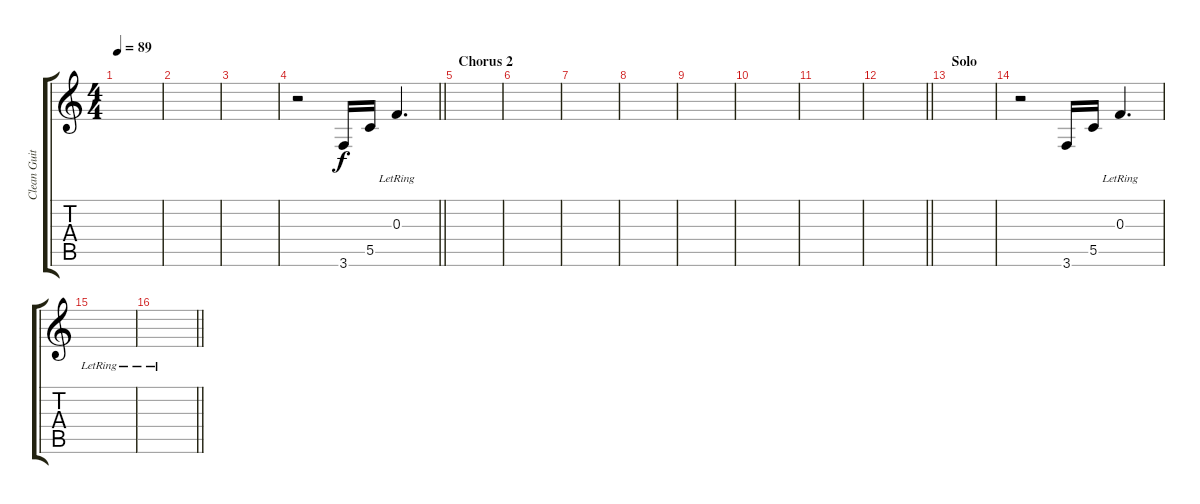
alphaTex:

\track ("Clean Guit" "Clean Guit") {instrument electricguitarclean}
\staff {score tabs}
\tuning (D4 A3 F3 C3 G2 D2) {hide}
\ts (4 4)
\tempo 89
\clef g2
\ks c
|
|
|
\barLineRight lightlight
r.2 3.6.16 5.5.16 0.3{lr}.4{d} |
\section ("" "Chorus 2")
|
|
|
|
|
|
|
\barLineRight lightlight
|
\section ("" "Solo")
|
r.2 3.6.16 5.5.16 0.3{lr}.4{d} |
|
\barLineRight lightlight
